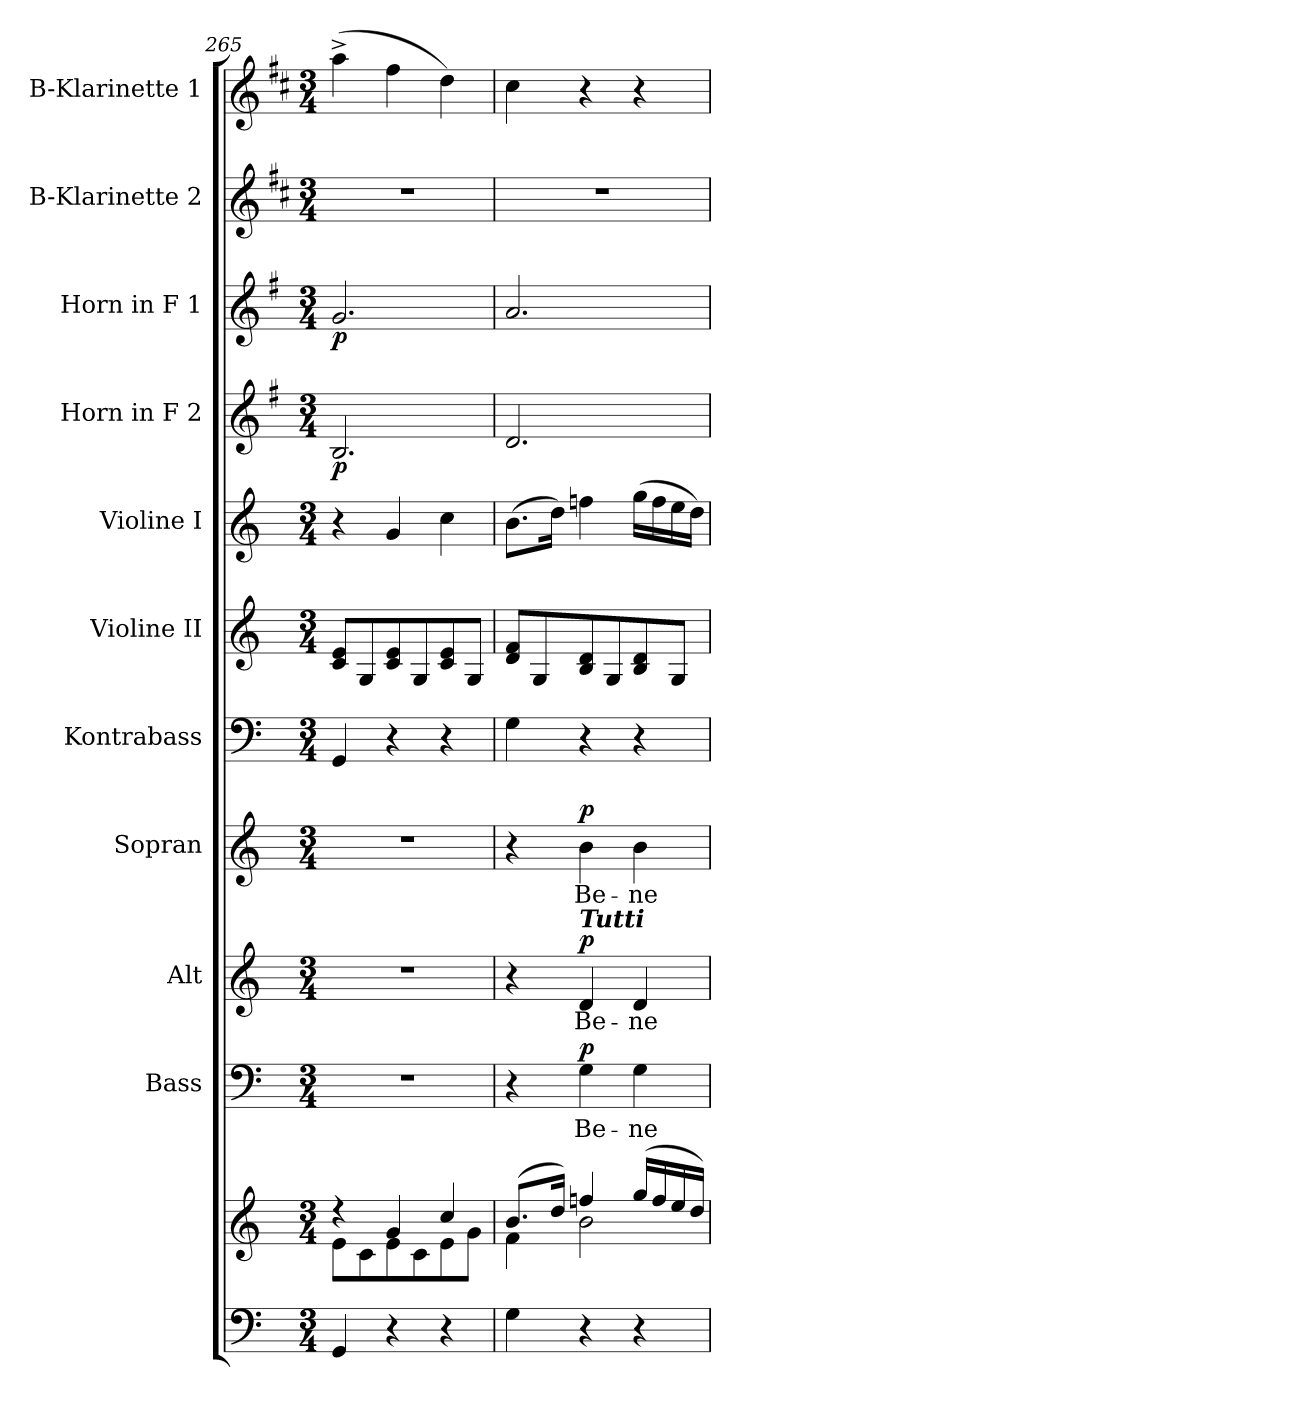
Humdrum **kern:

**kern	**kern	**kern	**text	**dynam	**kern	**text	**dynam	**kern	**text	**dynam	**kern	**kern	**kern	**kern	**dynam	**kern	**dynam	**kern	**kern
*part11	*part11	*part10	*part10	*part10	*part9	*part9	*part9	*part8	*part8	*part8	*part7	*part6	*part5	*part4	*part4	*part3	*part3	*part2	*part1
*staff12	*staff11	*staff10	*staff10	*staff10	*staff9	*staff9	*staff9	*staff8	*staff8	*staff8	*staff7	*staff6	*staff5	*staff4	*staff4	*staff3	*staff3	*staff2	*staff1
*	*	*I"Bass	*	*	*I"Alt	*	*	*I"Sopran	*	*	*I"Kontrabass	*I"Violine II	*I"Violine I	*I"Horn in F 2	*	*I"Horn in F 1	*	*I"B-Klarinette 2	*I"B-Klarinette 1
*	*	*I'B.	*	*	*I'A.	*	*	*I'S.	*	*	*I'Kb.	*I'Vl. II	*I'Vl. I	*	*	*	*	*I'B Kl. 2	*I'B Kl. 1
*clefF4	*clefG2	*clefF4	*	*	*clefG2	*	*	*clefG2	*	*	*clefF4	*clefG2	*clefG2	*clefG2	*	*clefG2	*	*clefG2	*clefG2
*	*	*	*	*	*	*	*	*	*	*	*ITrd7c12	*	*	*ITrd4c7	*	*ITrd4c7	*	*ITrd1c2	*ITrd1c2
*k[]	*k[]	*k[]	*	*	*k[]	*	*	*k[]	*	*	*k[]	*k[]	*k[]	*k[]	*	*k[]	*	*k[]	*k[]
*C:	*C:	*C:	*	*	*C:	*	*	*C:	*	*	*C:	*C:	*C:	*C:	*	*C:	*	*C:	*C:
*M3/4	*M3/4	*M3/4	*	*	*M3/4	*	*	*M3/4	*	*	*M3/4	*M3/4	*M3/4	*M3/4	*	*M3/4	*	*M3/4	*M3/4
=265	=265	=265	=265	=265	=265	=265	=265	=265	=265	=265	=265	=265	=265	=265	=265	=265	=265	=265	=265
*	*^	*	*	*	*	*	*	*	*	*	*	*	*	*	*	*	*	*	*
!	!	!	!	!	!	!	!	!	!	!	!	!	!	!	!	!LO:DY:b	!	!LO:DY:b	!	!
4GG/	4rcc	8e\L	2.r	.	.	2.r	.	.	2.r	.	.	4GGG/	8c/ 8e/L	4r	2.E/	p	2.c/	p	2.r	(>4gg^>\
.	.	8c\	.	.	.	.	.	.	.	.	.	.	8G/	.	.	.	.	.	.	.
4r	4g/	8e\	.	.	.	.	.	.	.	.	.	4r	8c/ 8e/	4g/	.	.	.	.	.	4ee\
.	.	8c\	.	.	.	.	.	.	.	.	.	.	8G/	.	.	.	.	.	.	.
4r	4cc/	8e\	.	.	.	.	.	.	.	.	.	4r	8c/ 8e/	4cc\	.	.	.	.	.	4cc\)
.	.	8g\J	.	.	.	.	.	.	.	.	.	.	8G/J	.	.	.	.	.	.	.
!!LO:PB:g=z
=266	=266	=266	=266	=266	=266	=266	=266	=266	=266	=266	=266	=266	=266	=266	=266	=266	=266	=266	=266	=266
4G\	(>8.b/L	4f\	4r	.	.	4r	.	.	4r	.	.	4GG\	8d/ 8f/L	(>8.b\L	2.G/	.	2.d/	.	2.r	4b\
.	.	.	.	.	.	.	.	.	.	.	.	.	8G/	.	.	.	.	.	.	.
.	16dd/Jk)	.	.	.	.	.	.	.	.	.	.	.	.	16dd\Jk)	.	.	.	.	.	.
!	!	!	!	!	!	!LO:TX:a:Bi:t=Tutti	!	!	!	!	!	!	!	!	!	!	!	!	!	!
!	!	!	!	!LO:LY:b	!LO:DY:a	!	!LO:LY:b	!LO:DY:a	!	!LO:LY:b	!LO:DY:a	!	!	!	!	!	!	!	!	!
4r	4ffn/	2b\	4G\	Be-	p	4d/	Be-	p	4b\	Be-	p	4r	8B/ 8d/	4ffn\	.	.	.	.	.	4r
.	.	.	.	.	.	.	.	.	.	.	.	.	8G/	.	.	.	.	.	.	.
!	!	!	!	!LO:LY:b	!	!	!LO:LY:b	!	!	!LO:LY:b	!	!	!	!	!	!	!	!	!	!
4r	(>16gg/LL	.	4G\	-ne-	.	4d/	-ne-	.	4b\	-ne-	.	4r	8B/ 8d/	(>16gg\LL	.	.	.	.	.	4r
.	16ff/	.	.	.	.	.	.	.	.	.	.	.	.	16ff\	.	.	.	.	.	.
.	16ee/	.	.	.	.	.	.	.	.	.	.	.	8G/J	16ee\	.	.	.	.	.	.
.	16dd/JJ)	.	.	.	.	.	.	.	.	.	.	.	.	16dd\JJ)	.	.	.	.	.	.
*	*v	*v	*	*	*	*	*	*	*	*	*	*	*	*	*	*	*	*	*	*
=	=	=	=	=	=	=	=	=	=	=	=	=	=	=	=	=	=	=	=
*-	*-	*-	*-	*-	*-	*-	*-	*-	*-	*-	*-	*-	*-	*-	*-	*-	*-	*-	*-
